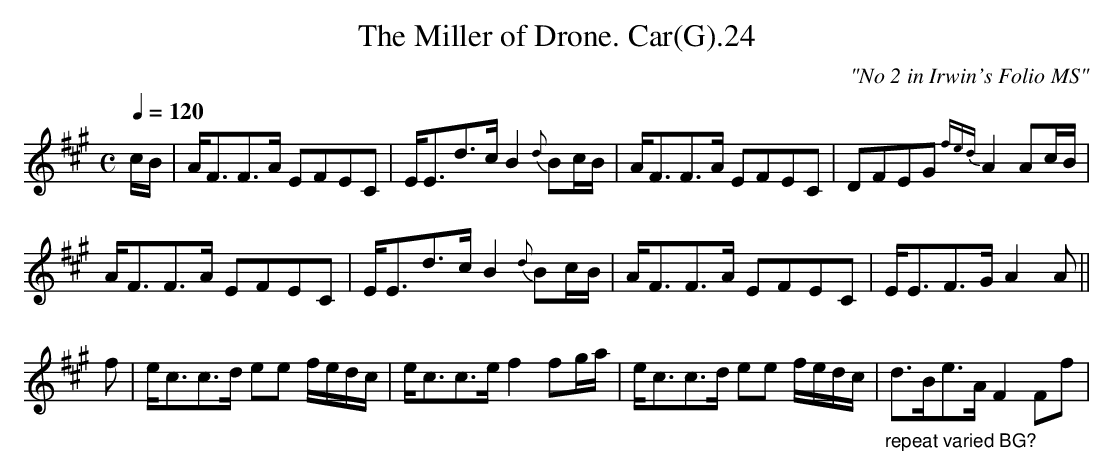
X:1
T:Miller of Drone. Car(G).24, The
M:C
L:1/8
Q:1/4=120
C:"No 2 in Irwin's Folio MS"
K:A
c/B/|A<FF>A EFEC|E<Ed>c B2{d}Bc/B/|A<FF>A EFEC|DFEG {fed}A2 Ac/B/|
A<FF>A EFEC|E<Ed>c B2{d}Bc/B/|A<FF>A EFEC|E<EF>G A2 A||
f|e<cc>d ee f/e/d/c/|e<cc>e f2fg/a/|e<cc>d ee f/e/d/c/|"_repeat varied BG?"d>Be>A F2Ff|
